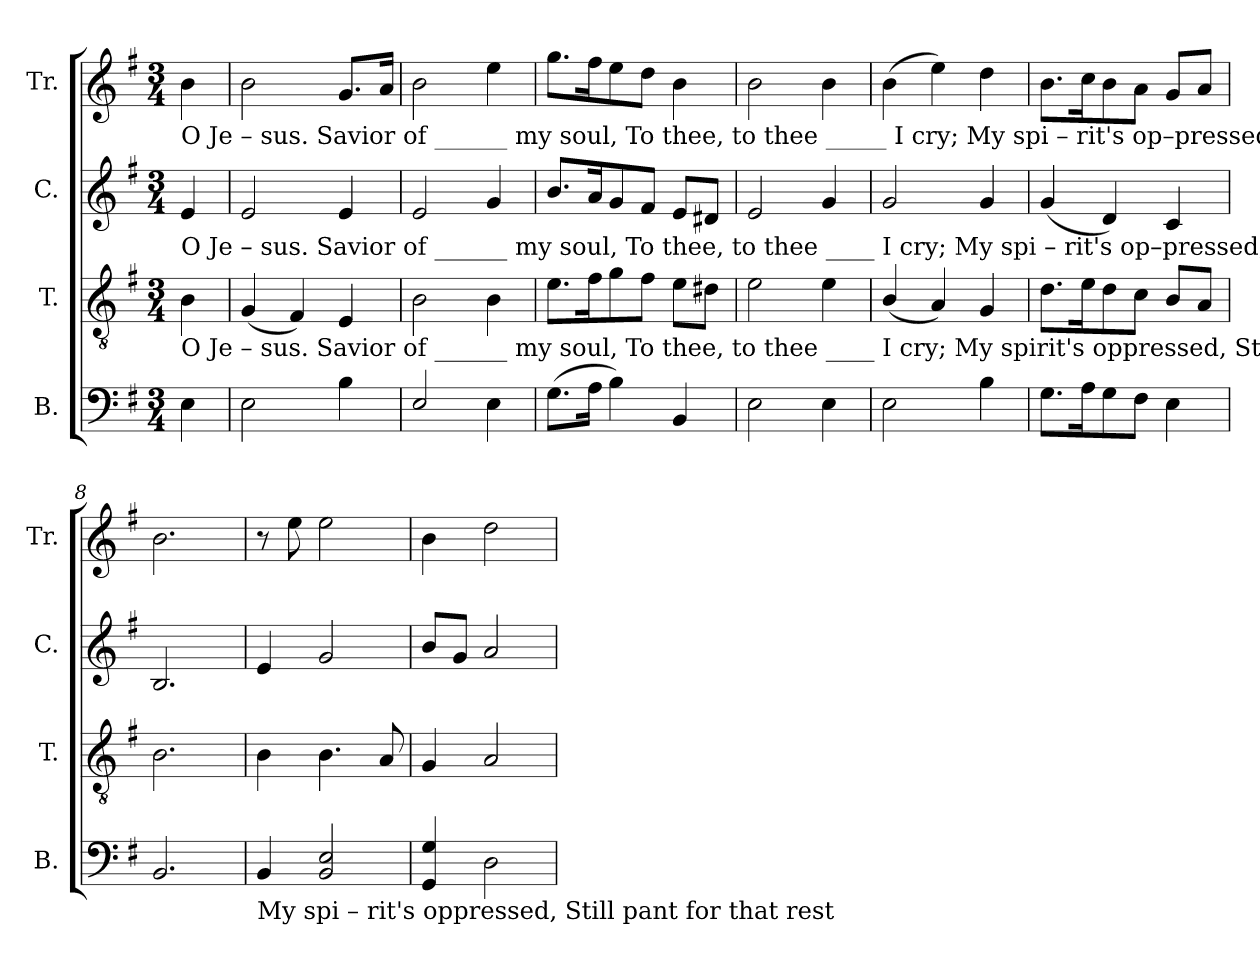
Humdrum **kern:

**kern	**kern	**kern	**kern
*part4	*part3	*part2	*part1
*staff4	*staff3	*staff2	*staff1
*I"B.	*I"T.	*I"C.	*I"Tr.
*I'B.	*I'T.	*I'C.	*I'Tr.
*clefF4	*clefGv2	*clefG2	*clefG2
*k[f#]	*k[f#]	*k[f#]	*k[f#]
*M3/4	*M3/4	*M3/4	*M3/4
*MM80	*MM80	*MM80	*MM80
=1	=1	=1	=1
!	!	!	!LO:TX:b:t=O   Je    –  sus.   Savior   of ______  my    soul, To  thee,  to   thee _____  I       cry;     My  spi  –   rit's  op–pressed, Still pant for that rest
!	!	!LO:TX:b:t=O   Je    –  sus.     Savior  of ______  my    soul, To  thee,  to  thee  ____  I         cry;    My  spi   –   rit's  op–pressed, Still pant for that rest	!
!	!LO:TX:b:t=O   Je    –  sus.    Savior  of ______  my    soul, To   thee,  to   thee ____   I      cry;     My spirit's  oppressed, Still   pant  for   that     rest	!	!
4E\	4B\	4e/	4b\
=2	=2	=2	=2
2E\	(4G/	2e/	2b\
.	4F#/)	.	.
4B\	4E/	4e/	8.g/L
.	.	.	16a/Jk
=3	=3	=3	=3
2E/	2B\	2e/	2b\
4E\	4B\	4g/	4ee\
=4	=4	=4	=4
(8.G\L	8.e\L	8.b/L	8.gg\L
16A\Jk	16f#\K	16a/K	16ff#\K
4B\)	8g\	8g/	8ee\
.	8f#\J	8f#/J	8dd\J
4BB/	8e\L	8e/L	4b\
.	8d#X\J	8d#X/J	.
=5	=5	=5	=5
2E\	2e\	2e/	2b\
4E\	4e\	4g/	4b\
=6	=6	=6	=6
2E\	(4B/	2g/	(4b\
.	4A/)	.	4ee\)
4B\	4G/	4g/	4dd\
=7	=7	=7	=7
8.G\L	8.d\L	(4g/	8.b\L
16A\K	16e\K	.	16cc\K
8G\	8d\	4d/)	8b\
8F#\J	8c\J	.	8a\J
4E\	8B/L	4c/	8g/L
.	8A/J	.	8a/J
=8	=8	=8	=8
2.BB/	2.B\	2.B/	2.b\
=9	=9	=9	=9
!LO:TX:b:t=My   spi   –   rit's  oppressed,  Still  pant for that rest	!	!	!
4BB/	4B\	4e/	8r
.	.	.	8ee\
2BB/ 2E/	4.B\	2g/	2ee\
.	8A/	.	.
=10	=10	=10	=10
4GG/ 4G/	4G/	8b/L	4b\
.	.	8g/J	.
2D\	2A/	2a/	2dd\
=	=	=	=
*-	*-	*-	*-
